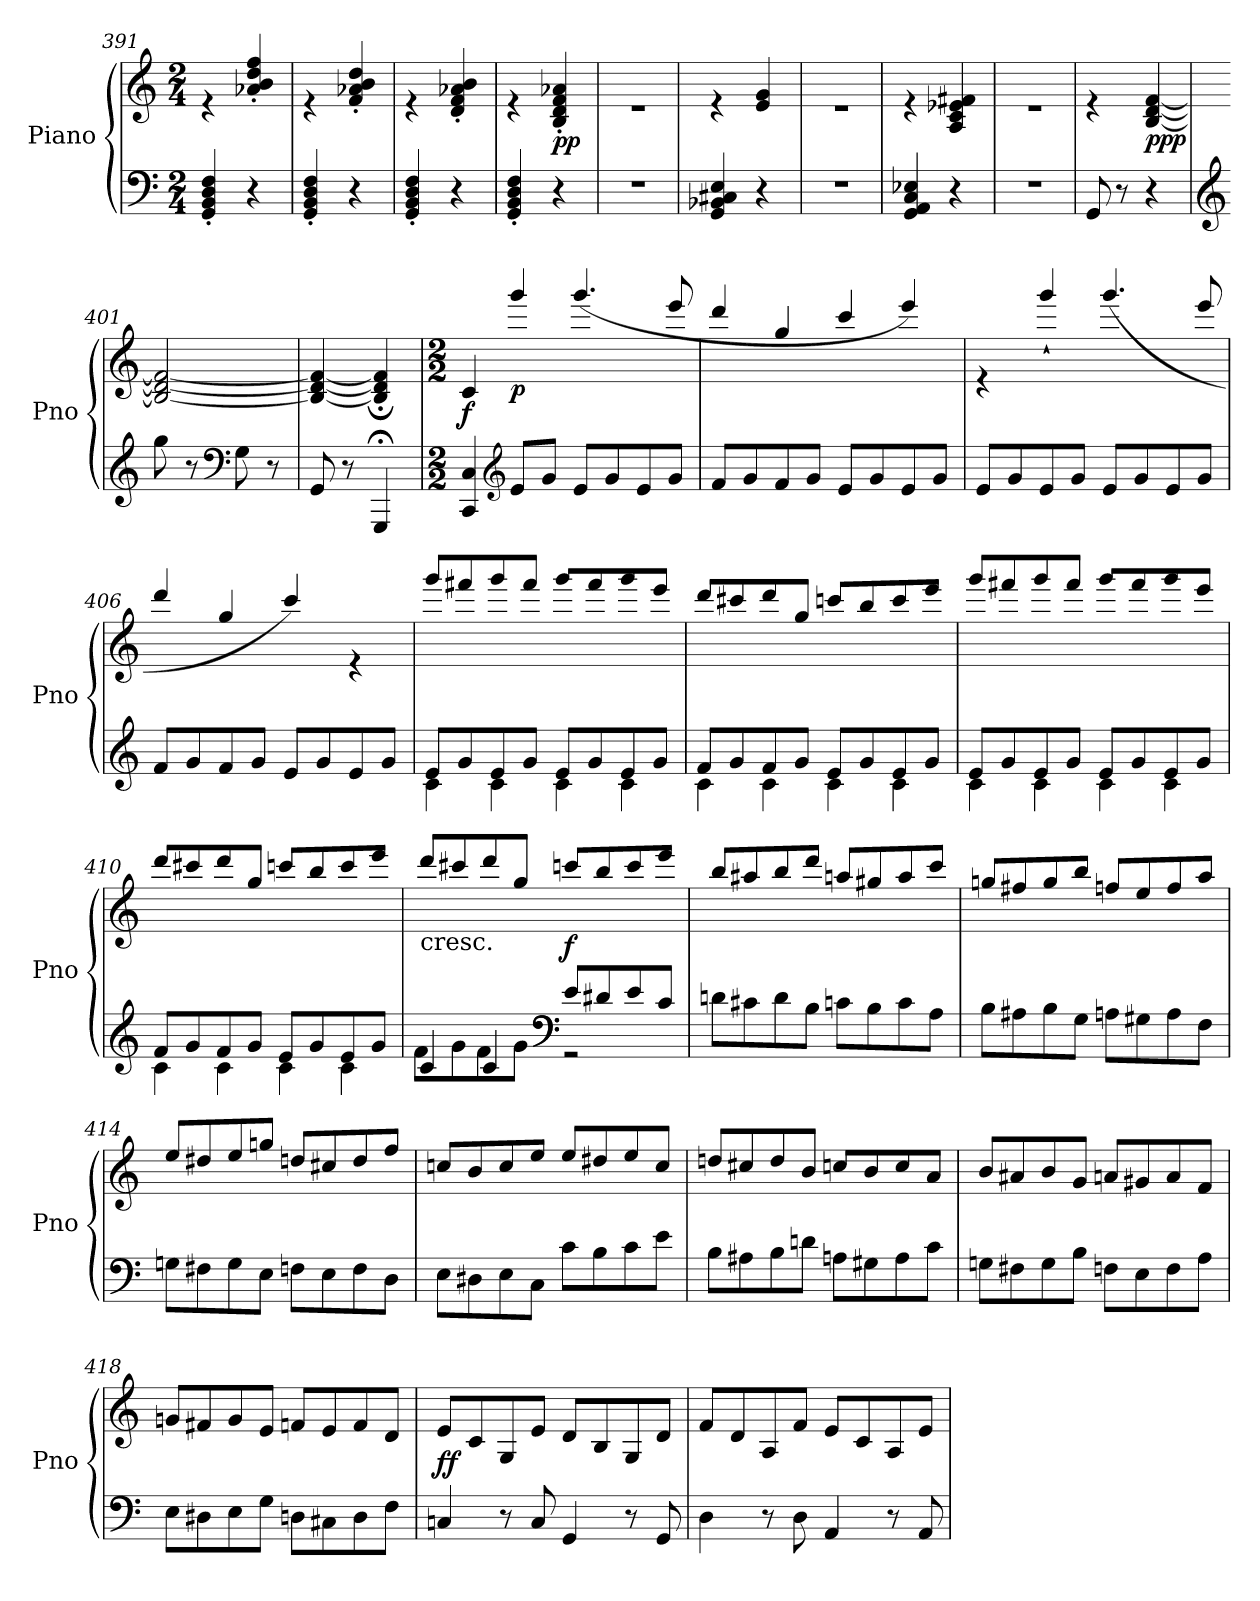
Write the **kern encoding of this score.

**kern	**kern	**dynam
*part1	*part1	*part1
*staff2	*staff1	*staff1/2
*I"Piano	*	*
*I'Pno	*	*
*clefF4	*clefG2	*
*k[]	*k[]	*
*C:	*C:	*
*M2/4	*M2/4	*
=391	=391	=391
*	*^	*
4GG/' 4BB/' 4D/' 4F/'	2ryy	4r	.
4r	.	4a-X/' 4b/' 4dd/' 4ff/'	.
=392	=392	=392	=392
4GG/' 4BB/' 4D/' 4F/'	2ryy	4r	.
4r	.	4f/' 4a-X/' 4b/' 4dd/'	.
=393	=393	=393	=393
4GG/' 4BB/' 4D/' 4F/'	2ryy	4r	.
4r	.	4d/' 4f/' 4a-X/' 4b/'	.
=394	=394	=394	=394
4GG/' 4BB/' 4D/' 4F/'	2ryy	4r	.
!	!	!	!LO:DY:b
4r	.	4B/' 4d/' 4f/' 4a-X/'	pp
=395	=395	=395	=395
2r	2ryy	2r	.
=396	=396	=396	=396
4GG/ 4BB-X/ 4C#X/ 4E/	2ryy	4r	.
4r	.	4e/ 4g/	.
=397	=397	=397	=397
2r	2ryy	2r	.
=398	=398	=398	=398
4GG/ 4AA/ 4C/ 4E-X/	2ryy	4r	.
4r	.	4A/ 4c/ 4e-X/ 4f#X/	.
=399	=399	=399	=399
2r	2ryy	2r	.
!!LO:LB:g=z	!!
=400	=400	=400	=400
8GG/	2ryy	4r	.
8r	.	.	.
!	!	!	!LO:DY:b
4r	.	[4B/ [4d/ [4f/	ppp
=401	=401	=401	=401
*clefG2	*	*	*
8gg\	2ryy	2B/_ 2d/_ 2f/_	.
8r	.	.	.
*clefF4	*	*	*
8G\	.	.	.
8r	.	.	.
=402	=402	=402	=402
8GG/	2ryy	4B/_ 4d/_ 4f/_	.
8r	.	.	.
4GGG;/	.	4B/]; 4d/]; 4f/];	.
=403	=403	=403	=403
*M2/2	*M2/2	*	*
*	*MM220	*	*
!	!	!	!LO:DY:b
4CC/ 4C/	1ryy	4c/	f
*clefG2	*	*	*
!	!	!	!LO:DY:b
8e/L	.	4ggg/	p
8g/J	.	.	.
8e/L	.	(>4.ggg/	.
8g/	.	.	.
8e/	.	.	.
8g/J	.	8eee/	.
=404	=404	=404	=404
8f/L	1ryy	4ddd/	.
8g/	.	.	.
8f/	.	4gg/	.
8g/J	.	.	.
8e/L	.	4ccc/	.
8g/	.	.	.
8e/	.	4eee/)	.
8g/J	.	.	.
=405	=405	=405	=405
8e/L	1ryy	4r	.
8g/	.	.	.
8e/	.	4ggg`/	.
8g/J	.	.	.
8e/L	.	(>4.ggg/	.
8g/	.	.	.
8e/	.	.	.
8g/J	.	8eee/	.
!!LO:PB:g=z	!!
=406	=406	=406	=406
8f/L	1ryy	4ddd/	.
8g/	.	.	.
8f/	.	4gg/	.
8g/J	.	.	.
8e/L	.	4ccc/)	.
8g/	.	.	.
8e/	.	4r	.
8g/J	.	.	.
=407	=407	=407	=407
*^	*	*	*
8e/L	4c\	1ryy	8ggg/L	.
8g/	.	.	8fff#X/	.
8e/	4c\	.	8ggg/	.
8g/J	.	.	8fff#/J	.
8e/L	4c\	.	8ggg/L	.
8g/	.	.	8fff#/	.
8e/	4c\	.	8ggg/	.
8g/J	.	.	8eee/J	.
=408	=408	=408	=408	=408
8f/L	4c\	1ryy	8ddd/L	.
8g/	.	.	8ccc#X/	.
8f/	4c\	.	8ddd/	.
8g/J	.	.	8gg/J	.
8e/L	4c\	.	8cccn/L	.
8g/	.	.	8bb/	.
8e/	4c\	.	8ccc/	.
8g/J	.	.	8eee/J	.
=409	=409	=409	=409	=409
8e/L	4c\	1ryy	8ggg/L	.
8g/	.	.	8fff#X/	.
8e/	4c\	.	8ggg/	.
8g/J	.	.	8fff#/J	.
8e/L	4c\	.	8ggg/L	.
8g/	.	.	8fff#/	.
8e/	4c\	.	8ggg/	.
8g/J	.	.	8eee/J	.
!!LO:LB:g=z	!!
=410	=410	=410	=410	=410
8f/L	4c\	1ryy	8ddd/L	.
8g/	.	.	8ccc#X/	.
8f/	4c\	.	8ddd/	.
8g/J	.	.	8gg/J	.
8e/L	4c\	.	8cccn/L	.
8g/	.	.	8bb/	.
8e/	4c\	.	8ccc/	.
8g/J	.	.	8eee/J	.
=411	=411	=411	=411	=411
!	!	!LO:TX:b:t=cresc.	!	!
4c/	8f\L	1ryy	8ddd/L	.
.	8g\	.	8ccc#X/	.
4c/	8f\	.	8ddd/	.
.	8g\J	.	8gg/J	.
*clefF4	*	*	*	*
!	!	!	!	!LO:DY:b
8e/L	2r	.	8cccn/L	f
8d#X/	.	.	8bb/	.
8e/	.	.	8ccc/	.
8c/J	.	.	8eee/J	.
*v	*v	*	*	*
=412	=412	=412	=412
8dn\L	1ryy	8bb/L	.
8c#X\	.	8aa#X/	.
8d\	.	8bb/	.
8B\J	.	8ddd/J	.
8cn\L	.	8aan/L	.
8B\	.	8gg#X/	.
8c\	.	8aa/	.
8A\J	.	8ccc/J	.
!!LO:LB:g=z	!!
=413	=413	=413	=413
8B\L	1ryy	8ggn/L	.
8A#X\	.	8ff#X/	.
8B\	.	8gg/	.
8G\J	.	8bb/J	.
8An\L	.	8ffn/L	.
8G#X\	.	8ee/	.
8A\	.	8ff/	.
8F\J	.	8aa/J	.
=414	=414	=414	=414
8Gn\L	1ryy	8ee/L	.
8F#X\	.	8dd#X/	.
8G\	.	8ee/	.
8E\J	.	8ggn/J	.
8Fn\L	.	8ddn/L	.
8E\	.	8cc#X/	.
8F\	.	8dd/	.
8D\J	.	8ff/J	.
=415	=415	=415	=415
8E\L	1ryy	8ccn/L	.
8D#X\	.	8b/	.
8E\	.	8cc/	.
8C\J	.	8ee/J	.
8c\L	.	8ee/L	.
8B\	.	8dd#X/	.
8c\	.	8ee/	.
8e\J	.	8cc/J	.
=416	=416	=416	=416
8B\L	1ryy	8ddn/L	.
8A#X\	.	8cc#X/	.
8B\	.	8dd/	.
8dn\J	.	8b/J	.
8An\L	.	8ccn/L	.
8G#X\	.	8b/	.
8A\	.	8cc/	.
8c\J	.	8a/J	.
!!LO:LB:g=z	!!
=417	=417	=417	=417
8Gn\L	1ryy	8b/L	.
8F#X\	.	8a#X/	.
8G\	.	8b/	.
8B\J	.	8g/J	.
8Fn\L	.	8an/L	.
8E\	.	8g#X/	.
8F\	.	8a/	.
8A\J	.	8f/J	.
=418	=418	=418	=418
8E\L	1ryy	8gn/L	.
8D#X\	.	8f#X/	.
8E\	.	8g/	.
8G\J	.	8e/J	.
8Dn\L	.	8fn/L	.
8C#X\	.	8e/	.
8D\	.	8f/	.
8F\J	.	8d/J	.
=419	=419	=419	=419
!	!	!	!LO:DY:b
4Cn/	1ryy	8e/L	ff
.	.	8c/	.
8r	.	8G/	.
8C/	.	8e/J	.
4GG/	.	8d/L	.
.	.	8B/	.
8r	.	8G/	.
8GG/	.	8d/J	.
=420	=420	=420	=420
4D\	1ryy	8f/L	.
.	.	8d/	.
8r	.	8A/	.
8D\	.	8f/J	.
4AA/	.	8e/L	.
.	.	8c/	.
8r	.	8A/	.
8AA/	.	8e/J	.
*	*v	*v	*
=	=	=
*-	*-	*-
